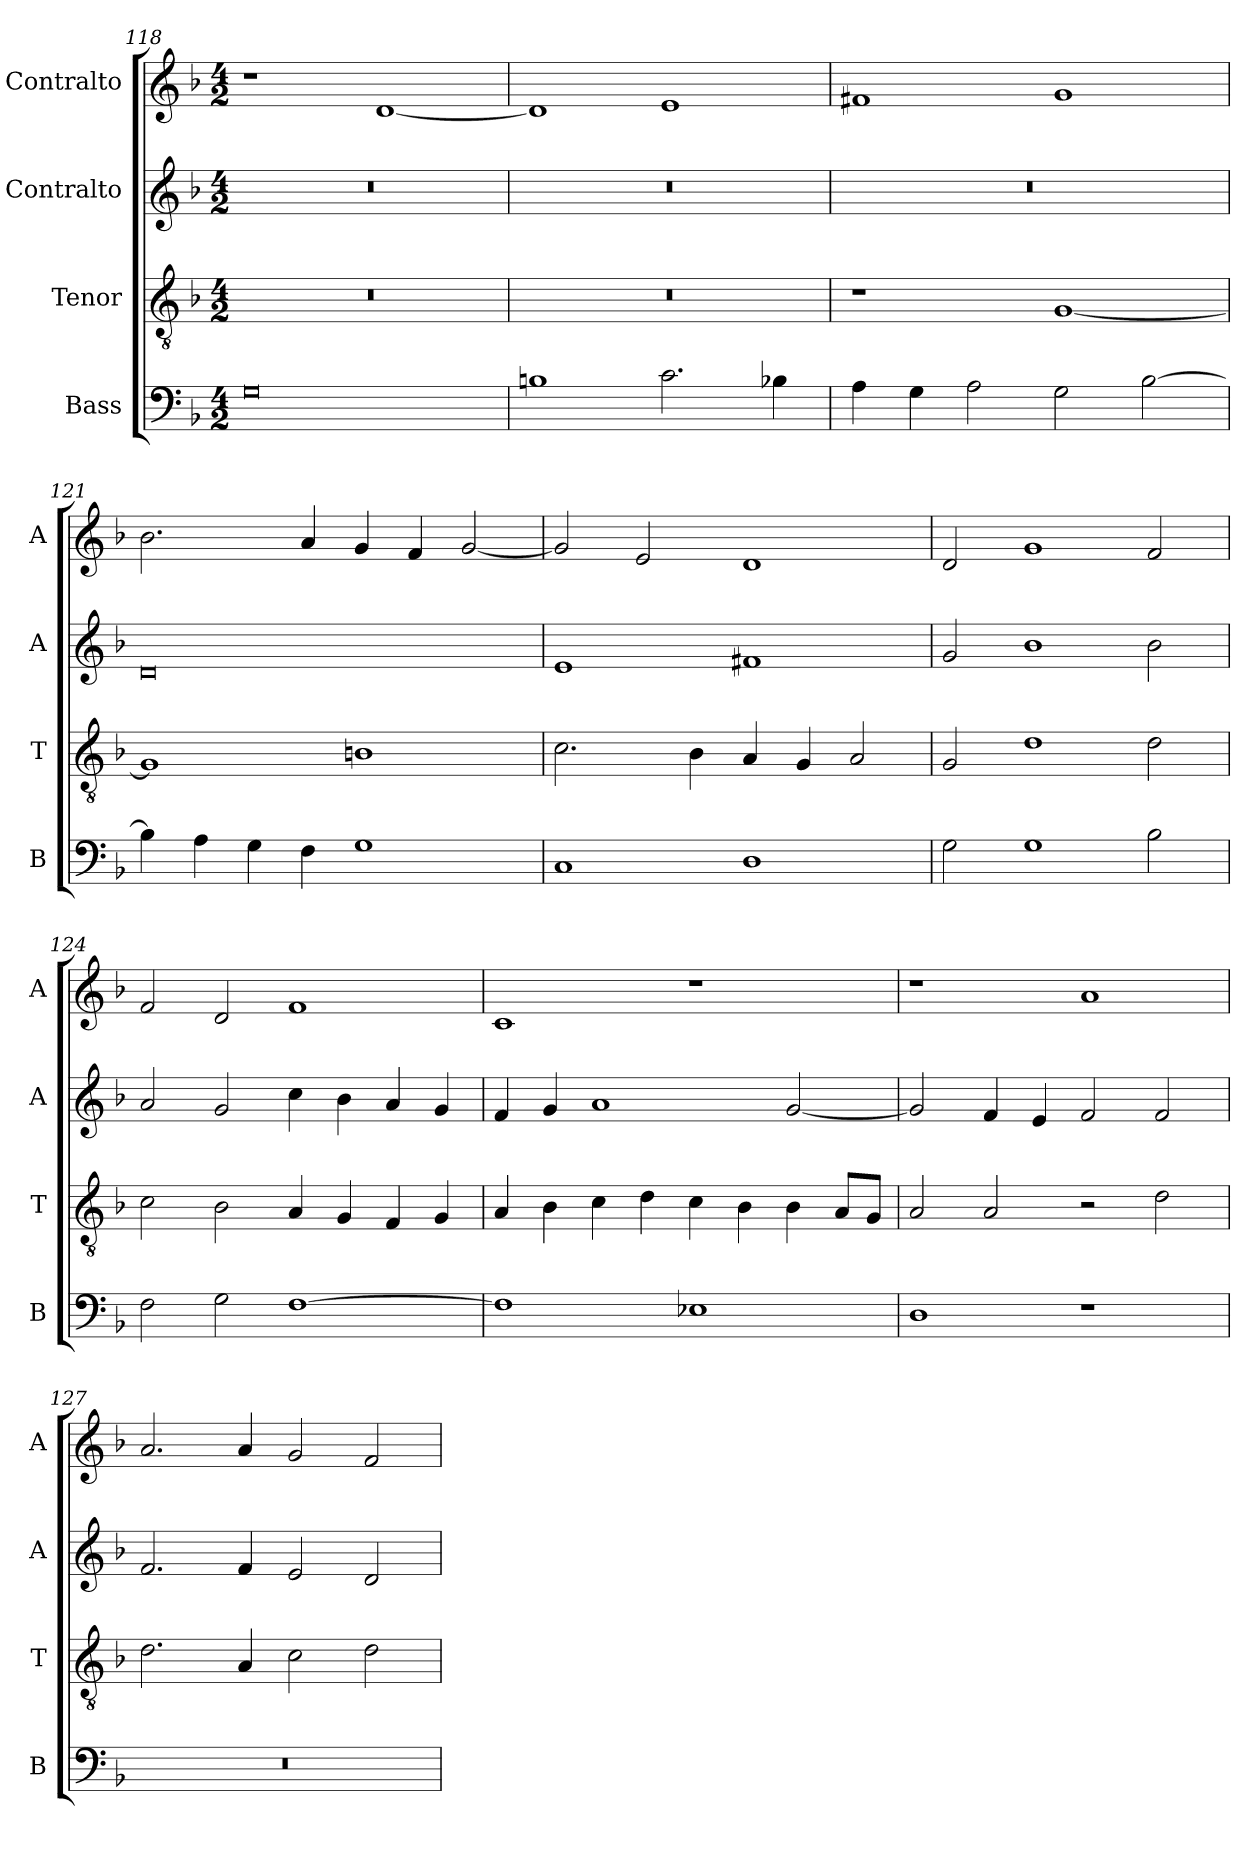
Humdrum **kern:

**kern	**kern	**kern	**kern
*part4	*part3	*part2	*part1
*staff4	*staff3	*staff2	*staff1
*I"Bass	*I"Tenor	*I"Contralto	*I"Contralto
*I'B	*I'T	*I'A	*I'A
*clefF4	*clefGv2	*clefG2	*clefG2
*k[b-]	*k[b-]	*k[b-]	*k[b-]
*G:dor	*G:dor	*G:dor	*G:dor
*M4/2	*M4/2	*M4/2	*M4/2
=118	=118	=118	=118
0G	0r	0r	1r
.	.	.	[1d
=119	=119	=119	=119
1Bn	0r	0r	1d]
2.c	.	.	1e
4B-X	.	.	.
=120	=120	=120	=120
4A	1r	0r	1f#X
4G	.	.	.
2A	.	.	.
2G	[1G	.	1g
[2B-	.	.	.
=121	=121	=121	=121
4B-]	1G]	0d	2.b-
4A	.	.	.
4G	.	.	.
4F	.	.	4a
1G	1Bn	.	4g
.	.	.	4f
.	.	.	[2g
=122	=122	=122	=122
1C	2.c	1e	2g]
.	.	.	2e
.	4B-	.	.
1D	4A	1f#X	1d
.	4G	.	.
.	2A	.	.
=123	=123	=123	=123
2G	2G	2g	2d
1G	1d	1b-	1g
2B-	2d	2b-	2f
=124	=124	=124	=124
2F	2c	2a	2f
2G	2B-	2g	2d
[1F	4A	4cc	1f
.	4G	4b-	.
.	4F	4a	.
.	4G	4g	.
=125	=125	=125	=125
1F]	4A	4f	1c
.	4B-	4g	.
.	4c	1a	.
.	4d	.	.
1E-X	4c	.	1r
.	4B-	.	.
.	4B-	[2g	.
.	8A/L	.	.
.	8G/J	.	.
=126	=126	=126	=126
1D	2A	2g]	1r
.	2A	4f	.
.	.	4e	.
1r	2r	2f	1a
.	2d	2f	.
=127	=127	=127	=127
0r	2.d	2.f	2.a
.	4A	4f	4a
.	2c	2e	2g
.	2d	2d	2f
=	=	=	=
*-	*-	*-	*-
